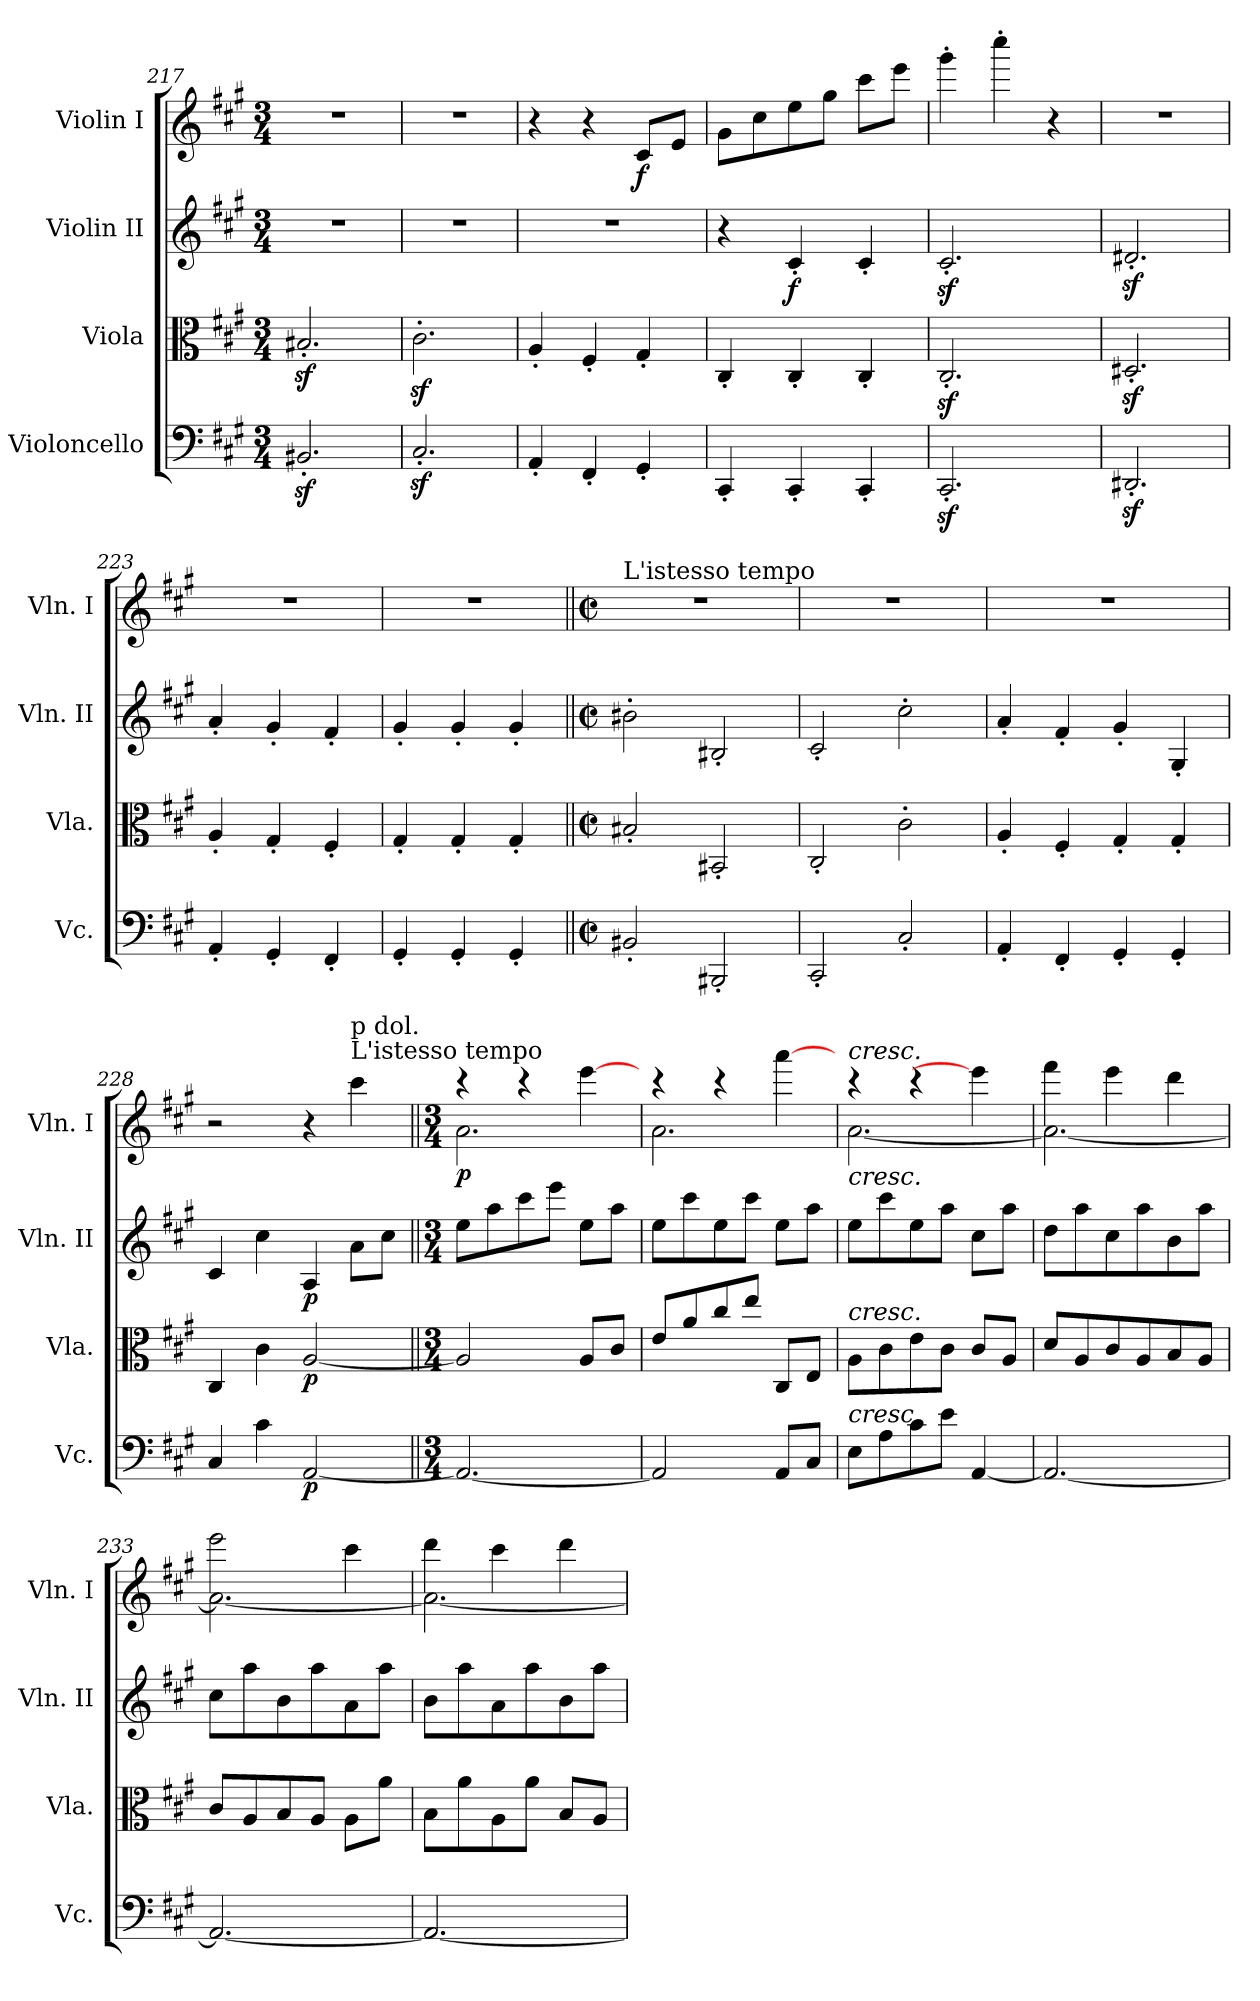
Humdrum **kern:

**kern	**dynam	**kern	**dynam	**kern	**dynam	**kern	**dynam
*part4	*part4	*part3	*part3	*part2	*part2	*part1	*part1
*staff4	*staff4	*staff3	*staff3	*staff2	*staff2	*staff1	*staff1
*I"Violoncello	*	*I"Viola	*	*I"Violin II	*	*I"Violin I	*
*I'Vc.	*	*I'Vla.	*	*I'Vln. II	*	*I'Vln. I	*
*clefF4	*	*clefC3	*	*clefG2	*	*clefG2	*
*k[f#c#g#]	*	*k[f#c#g#]	*	*k[f#c#g#]	*	*k[f#c#g#]	*
*M3/4	*	*M3/4	*	*M3/4	*	*M3/4	*
=217	=217	=217	=217	=217	=217	=217	=217
2.BB#Xz<'/	.	2.B#Xz<'/	.	2.r	.	2.r	.
=218	=218	=218	=218	=218	=218	=218	=218
2.C#z<'/	.	2.c#z<'\	.	2.r	.	2.r	.
=219	=219	=219	=219	=219	=219	=219	=219
4AA'/	.	4A'/	.	2.r	.	4r	.
4FF#'/	.	4F#'/	.	.	.	4r	.
!	!	!	!	!	!	!	!LO:DY:b
4GG#'/	.	4G#'/	.	.	.	8c#/L	f
.	.	.	.	.	.	8e/J	.
=220	=220	=220	=220	=220	=220	=220	=220
4CC#'/	.	4C#'/	.	4r	.	8g#\L	.
.	.	.	.	.	.	8cc#\	.
!	!	!	!	!	!LO:DY:b	!	!
4CC#'/	.	4C#'/	.	4c#'/	f	8ee\	.
.	.	.	.	.	.	8gg#\J	.
4CC#'/	.	4C#'/	.	4c#'/	.	8ccc#\L	.
.	.	.	.	.	.	8eee\J	.
=221	=221	=221	=221	=221	=221	=221	=221
2.CC#z<'/	.	2.C#z<'/	.	2.c#z<'/	.	4ggg#'\	.
.	.	.	.	.	.	4cccc#'\	.
.	.	.	.	.	.	4r	.
=222	=222	=222	=222	=222	=222	=222	=222
2.DD#Xz<'/	.	2.D#Xz<'/	.	2.d#Xz<'/	.	2.r	.
=223	=223	=223	=223	=223	=223	=223	=223
4AA'/	.	4A'/	.	4a'/	.	2.r	.
4GG#'/	.	4G#'/	.	4g#'/	.	.	.
4FF#'/	.	4F#'/	.	4f#'/	.	.	.
=224	=224	=224	=224	=224	=224	=224	=224
4GG#'/	.	4G#'/	.	4g#'/	.	2.r	.
4GG#'/	.	4G#'/	.	4g#'/	.	.	.
4GG#'/	.	4G#'/	.	4g#'/	.	.	.
=225||	=225||	=225||	=225||	=225||	=225||	=225||	=225||
*M2/2	*	*M2/2	*	*M2/2	*	*M2/2	*
*met(c|)	*	*met(c|)	*	*met(c|)	*	*met(c|)	*
!	!	!	!	!	!	!LO:TX:a:t=L'istesso tempo	!
2BB#X'/	.	2B#X'/	.	2b#X'\	.	1r	.
2BBB#X'/	.	2BB#X'/	.	2B#X'/	.	.	.
=226	=226	=226	=226	=226	=226	=226	=226
2CC#'/	.	2C#'/	.	2c#'/	.	1r	.
2C#'/	.	2c#'\	.	2cc#'\	.	.	.
=227	=227	=227	=227	=227	=227	=227	=227
4AA'/	.	4A'/	.	4a'/	.	1r	.
4FF#'/	.	4F#'/	.	4f#'/	.	.	.
4GG#'/	.	4G#'/	.	4g#'/	.	.	.
4GG#'/	.	4G#'/	.	4G#'/	.	.	.
=228	=228	=228	=228	=228	=228	=228	=228
4C#/	.	4C#/	.	4c#/	.	2r	.
4c#\	.	4c#\	.	4cc#\	.	.	.
!	!LO:DY:b	!	!LO:DY:b	!	!LO:DY:b	!	!
[2AA/	p	[2A/	p	4A/	p	4r	.
!	!	!	!	!	!	!LO:TX:a:t=L'istesso tempo	!
!	!	!	!	!	!	!LO:TX:a:t=p  dol.	!
.	.	.	.	8a\L	.	4ccc#\	.
.	.	.	.	8cc#\J	.	.	.
=229||	=229||	=229||	=229||	=229||	=229||	=229||	=229||
*M3/4	*	*M3/4	*	*M3/4	*	*M3/4	*
*	*	*	*	*	*	*^	*
!	!	!	!	!	!	!	!	!LO:DY:b
2.AA/_	.	2A/]	.	8ee\L	.	4r	2.a\	p
.	.	.	.	8aa\	.	.	.	.
.	.	.	.	8ccc#\	.	4r	.	.
.	.	.	.	8eee\J	.	.	.	.
.	.	8A/L	.	8ee\L	.	[4eee\	.	.
.	.	8c#/J	.	8aa\J	.	.	.	.
=230	=230	=230	=230	=230	=230	=230	=230	=230
2AA/]	.	8e/L	.	8ee\L	.	4r	2.a\	.
.	.	8a/	.	8ccc#\	.	.	.	.
.	.	8cc#/	.	8ee\	.	4r	.	.
.	.	8ee/J	.	8ccc#\J	.	.	.	.
8AA/L	.	8C#/L	.	8ee\L	.	[4aaa\	.	.
8C#/J	.	8E/J	.	8aa\J	.	.	.	.
=231	=231	=231	=231	=231	=231	=231	=231	=231
!	!	!	!	!	!	!LO:TX:a:i:t=cresc.	!	!
!	!	!	!	!LO:TX:a:i:t=cresc.	!	!	!	!
!	!	!LO:TX:a:i:t=cresc.	!	!	!	!	!	!
!LO:TX:a:i:t=cresc.	!	!	!	!	!	!	!	!
8E\L	.	8A\L	.	8ee\L	.	4r	[2.a\	.
8A\	.	8c#\	.	8ccc#\	.	.	.	.
8c#\	.	8e\	.	8ee\	.	4r	.	.
8e\J	.	8c#\J	.	8aa\J	.	.	.	.
[4AA/	.	8c#/L	.	8cc#\L	.	4eee\]	.	.
.	.	8A/J	.	8aa\J	.	.	.	.
=232	=232	=232	=232	=232	=232	=232	=232	=232
2.AA/_	.	8d/L	.	8dd\L	.	4fff#\	2.a\_	.
.	.	8A/	.	8aa\	.	.	.	.
.	.	8c#/	.	8cc#\	.	4eee\	.	.
.	.	8A/	.	8aa\	.	.	.	.
.	.	8B/	.	8b\	.	4ddd\	.	.
.	.	8A/J	.	8aa\J	.	.	.	.
=233	=233	=233	=233	=233	=233	=233	=233	=233
2.AA/_	.	8c#/L	.	8cc#\L	.	2eee\	2.a\_	.
.	.	8A/	.	8aa\	.	.	.	.
.	.	8B/	.	8b\	.	.	.	.
.	.	8A/J	.	8aa\	.	.	.	.
.	.	8A\L	.	8a\	.	4ccc#\	.	.
.	.	8a\J	.	8aa\J	.	.	.	.
=234	=234	=234	=234	=234	=234	=234	=234	=234
2.AA/_	.	8B\L	.	8b\L	.	4ddd\	2.a\_	.
.	.	8a\	.	8aa\	.	.	.	.
.	.	8A\	.	8a\	.	4ccc#\	.	.
.	.	8a\J	.	8aa\	.	.	.	.
.	.	8B/L	.	8b\	.	4ddd\	.	.
.	.	8A/J	.	8aa\J	.	.	.	.
*	*	*	*	*	*	*v	*v	*
=	=	=	=	=	=	=	=
*-	*-	*-	*-	*-	*-	*-	*-
